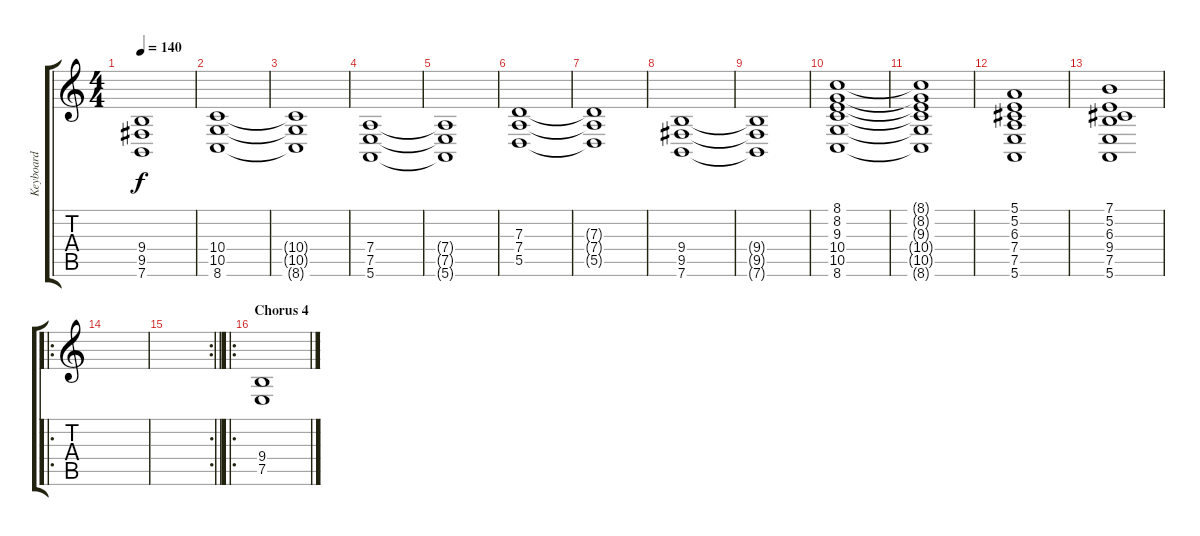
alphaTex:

\track ("Keyboard" "Keyboard") {instrument synthstrings1}
\staff {score tabs}
\tuning (E4 B3 G3 D3 A2 E2) {hide}
\ts (4 4)
\tempo 140
\clef g2
\ks c
(9.4{t} 9.5{t} 7.6{t}).1{dy f} |
(10.4 10.5 8.6).1 |
(10.4{t} 10.5{t} 8.6{t}).1 |
(7.4 7.5 5.6).1 |
(7.4{t} 7.5{t} 5.6{t}).1 |
(7.3 7.4 5.5).1 |
(7.3{t} 7.4{t} 5.5{t}).1 |
(9.4 9.5 7.6).1 |
(9.4{t} 9.5{t} 7.6{t}).1 |
(8.1 8.2 9.3 10.4 10.5 8.6).1 |
(8.1{t} 8.2{t} 9.3{t} 10.4{t} 10.5{t} 8.6{t}).1 |
(5.1 5.2 6.3 7.4 7.5 5.6).1 |
(7.1 5.2 6.3 9.4 7.5 5.6).1 |
\ro
|
\rc 2
\barLineRight lightlight
|
\ro
\section ("" "Chorus 4")
(9.4 7.5).1
